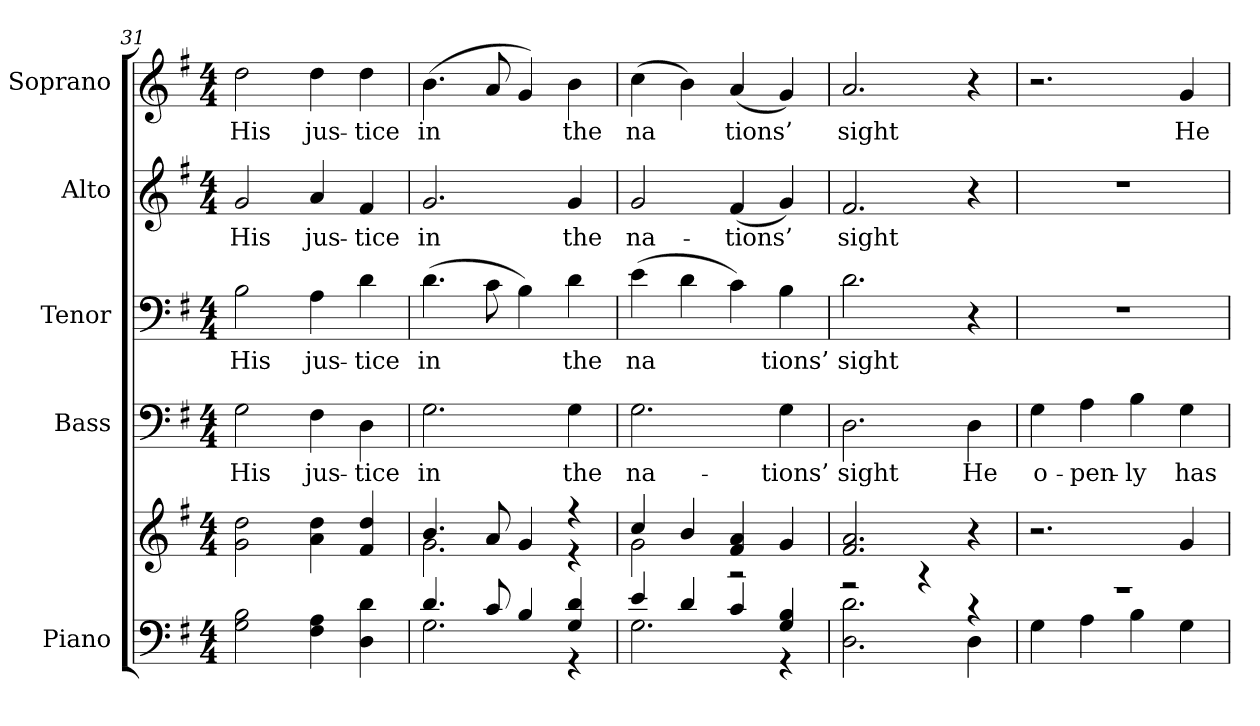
**kern	**kern	**kern	**text	**kern	**text	**kern	**text	**kern	**text
*part5	*part5	*part4	*part4	*part3	*part3	*part2	*part2	*part1	*part1
*staff6	*staff5	*staff4	*staff4	*staff3	*staff3	*staff2	*staff2	*staff1	*staff1
*I"Piano	*	*I"Bass	*	*I"Tenor	*	*I"Alto	*	*I"Soprano	*
*I'Pno.	*	*I'B.	*	*I'T.	*	*I'A.	*	*I'S.	*
*clefF4	*clefG2	*clefF4	*	*clefF4	*	*clefG2	*	*clefG2	*
*k[f#]	*k[f#]	*k[f#]	*	*k[f#]	*	*k[f#]	*	*k[f#]	*
*G:	*G:	*G:	*	*G:	*	*G:	*	*G:	*
*M4/4	*M4/4	*M4/4	*	*M4/4	*	*M4/4	*	*M4/4	*
=31	=31	=31	=31	=31	=31	=31	=31	=31	=31
!	!	!	!LO:LY:b:color=#000000	!	!	!	!	!	!
!	!	!	!	!	!LO:LY:b:color=#000000	!	!	!	!
!	!	!	!	!	!	!	!LO:LY:b:color=#000000	!	!
!	!	!	!	!	!	!	!	!	!LO:LY:b:color=#000000
2Gi\ 2Bi	2gi\ 2ddi	2Gi\	His	2Bi\	His	2gi/	His	2ddi\	His
!	!	!	!LO:LY:b:color=#000000	!	!	!	!	!	!
!	!	!	!	!	!LO:LY:b:color=#000000	!	!	!	!
!	!	!	!	!	!	!	!LO:LY:b:color=#000000	!	!
!	!	!	!	!	!	!	!	!	!LO:LY:b:color=#000000
4F#i\ 4Ai	4ai\ 4ddi	4F#i\	jus-	4Ai\	jus-	4ai/	jus-	4ddi\	jus-
!	!	!	!LO:LY:b:color=#000000	!	!	!	!	!	!
!	!	!	!	!	!LO:LY:b:color=#000000	!	!	!	!
!	!	!	!	!	!	!	!LO:LY:b:color=#000000	!	!
!	!	!	!	!	!	!	!	!	!LO:LY:b:color=#000000
4Di\ 4di	4f#i/ 4ddi	4Di\	-tice	4di\	-tice	4f#i/	-tice	4ddi\	-tice
=32	=32	=32	=32	=32	=32	=32	=32	=32	=32
*^	*^	*	*	*	*	*	*	*	*
!	!	!	!	!	!LO:LY:b:color=#000000	!	!	!	!	!	!
!	!	!	!	!	!	!	!LO:LY:b:color=#000000	!	!	!	!
!	!	!	!	!	!	!	!	!	!LO:LY:b:color=#000000	!	!
!	!	!	!	!	!	!	!	!	!	!	!LO:LY:b:color=#000000
4.di/	2.Gi\	4.bi/	2.gi\	2.Gi\	in	(4.di\	in	2.gi/	in	(4.bi\	in
8ci/	.	8ai/	.	.	.	8ci\	.	.	.	8ai/	.
4Bi/	.	4gi/	.	.	.	4Bi\)	.	.	.	4gi/)	.
!	!	!	!	!	!LO:LY:b:color=#000000	!	!	!	!	!	!
!	!	!	!	!	!	!	!LO:LY:b:color=#000000	!	!	!	!
!	!	!	!	!	!	!	!	!	!LO:LY:b:color=#000000	!	!
!	!	!	!	!	!	!	!	!	!	!	!LO:LY:b:color=#000000
4Gi/ 4di	4r	4r	4r	4Gi\	the	4di\	the	4gi/	the	4bi\	the
!!LO:PB:g=z
=33	=33	=33	=33	=33	=33	=33	=33	=33	=33	=33	=33
!	!	!	!	!	!LO:LY:b:color=#000000	!	!	!	!	!	!
!	!	!	!	!	!	!	!LO:LY:b:color=#000000	!	!	!	!
!	!	!	!	!	!	!	!	!	!LO:LY:b:color=#000000	!	!
!	!	!	!	!	!	!	!	!	!	!	!LO:LY:b:color=#000000
4ei/	2.Gi\	4cci/	2gi\	2.Gi\	na-	(4ei\	na	2gi/	na-	(4cci\	na
4di/	.	4bi/	.	.	.	4di\	.	.	.	4bi\)	.
!	!	!	!	!	!	!	!	!	!LO:LY:b:color=#000000	!	!
!	!	!	!	!	!	!	!	!	!	!	!LO:LY:b:color=#000000
4ci/	.	4f#i/ 4ai	2r	.	.	4ci\)	.	(4f#i/	-tions’	(4ai/	tions’
!	!	!	!	!	!LO:LY:b:color=#000000	!	!	!	!	!	!
!	!	!	!	!	!	!	!LO:LY:b:color=#000000	!	!	!	!
4Gi/ 4Bi	4r	4gi/	.	4Gi\	-tions’	4Bi\	tions’	4gi/)	.	4gi/)	.
*	*	*v	*v	*	*	*	*	*	*	*	*
=34	=34	=34	=34	=34	=34	=34	=34	=34	=34	=34
!	!	!	!	!LO:LY:b:color=#000000	!	!	!	!	!	!
!	!	!	!	!	!	!LO:LY:b:color=#000000	!	!	!	!
!	!	!	!	!	!	!	!	!LO:LY:b:color=#000000	!	!
!	!	!	!	!	!	!	!	!	!	!LO:LY:b:color=#000000
2r	2.Di\ 2.di	2.f#i/ 2.ai	2.Di\	sight	2.di\	sight	2.f#i/	sight	2.ai/	sight
4r	.	.	.	.	.	.	.	.	.	.
!	!	!	!	!LO:LY:b:color=#000000	!	!	!	!	!	!
4r	4Di\	4r	4Di\	He	4r	.	4r	.	4r	.
=35	=35	=35	=35	=35	=35	=35	=35	=35	=35	=35
!	!	!	!	!LO:LY:b:color=#000000	!	!	!	!	!	!
1r	4Gi\	2.r	4Gi\	o-	1r	.	1r	.	2.r	.
!	!	!	!	!LO:LY:b:color=#000000	!	!	!	!	!	!
.	4Ai\	.	4Ai\	-pen-	.	.	.	.	.	.
!	!	!	!	!LO:LY:b:color=#000000	!	!	!	!	!	!
.	4Bi\	.	4Bi\	-ly	.	.	.	.	.	.
!	!	!	!	!LO:LY:b:color=#000000	!	!	!	!	!	!
!	!	!	!	!	!	!	!	!	!	!LO:LY:b:color=#000000
.	4Gi\	4gi/	4Gi\	has	.	.	.	.	4gi/	He
*v	*v	*	*	*	*	*	*	*	*	*
=	=	=	=	=	=	=	=	=	=
*-	*-	*-	*-	*-	*-	*-	*-	*-	*-
